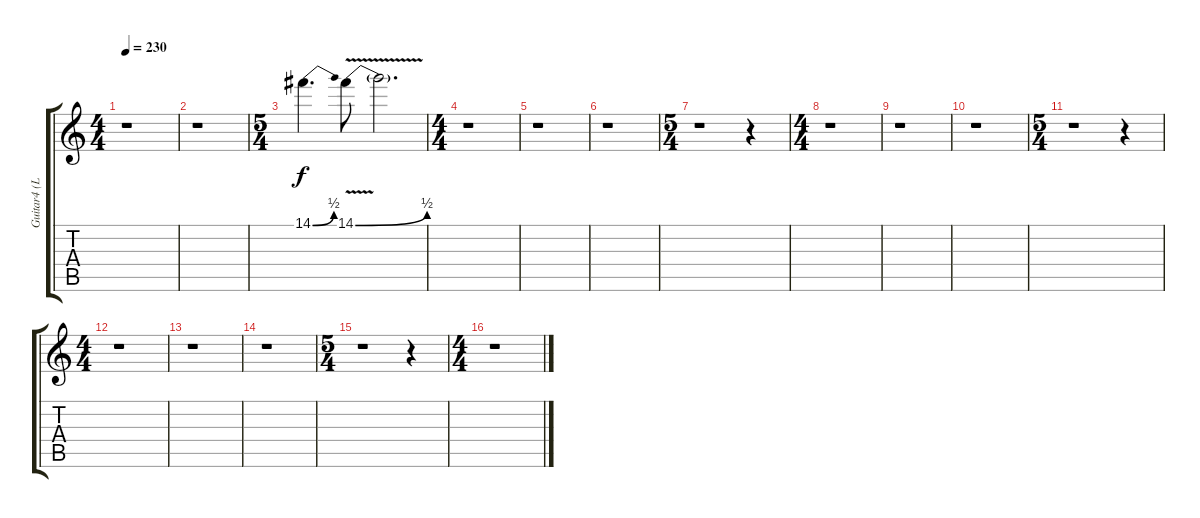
\track ("Guitar4 (Lead Harmony)" "Guitar4 (L") {instrument distortionguitar}
\staff {score tabs}
\tuning (E4 B3 G3 D3 A2 E2) {hide}
\ts (4 4)
\tempo 230
\clef g2
\ks c
r.1{dy f} |
r.1 |
\ts (5 4)
14.1{be (bend 0 0 60 2)}.4{d} 14.1{be (bend 0 0 60 2) v}.8 14.1{t}.2{d} |
\ts (4 4)
r.1 |
r.1 |
r.1 |
\ts (5 4)
r.1 r.4 |
\ts (4 4)
r.1 |
r.1 |
r.1 |
\ts (5 4)
r.1 r.4 |
\ts (4 4)
r.1 |
r.1 |
r.1 |
\ts (5 4)
r.1 r.4 |
\ts (4 4)
r.1
